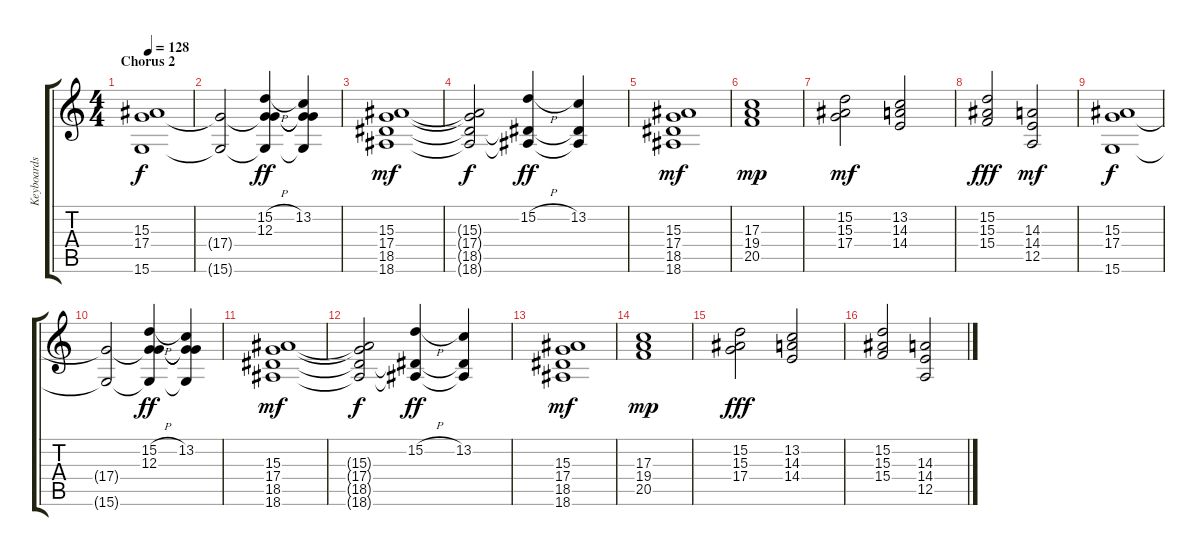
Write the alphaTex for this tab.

\track ("Keyboards" "Keyboards") {instrument stringensemble1}
\staff {score tabs}
\tuning (E4 B3 G3 D3 A2 E2) {hide}
\ts (4 4)
\section ("" "Chorus 2")
\tempo 128
\clef g2
\ks c
(15.3 17.4 15.6).1{dy f volume 12 instrument choiraahs} |
(17.4{t} 15.6{t}).2 (15.2{h} 12.3 17.4{t} 15.6{t}).4{dy ff} (13.2 12.3{t} 17.4{t} 15.6{t}).4 |
(15.3 17.4 18.5 18.6).1{dy mf} |
(15.3{t} 17.4{t} 18.5{t} 18.6{t}).2{dy f} (15.2{h} 18.5{t} 18.6{t}).4{dy ff} (13.2 18.5{t} 18.6{t}).4 |
(15.3 17.4 18.5 18.6).1{dy mf} |
(17.3 19.4 20.5).1{dy mp} |
(15.2 15.3 17.4).2{dy mf} (13.2 14.3 14.4).2 |
(15.2 15.3 15.4).2{dy fff} (14.3 14.4 12.5).2{dy mf} |
(15.3 17.4 15.6).1{dy f} |
(17.4{t} 15.6{t}).2 (15.2{h} 12.3 17.4{t} 15.6{t}).4{dy ff} (13.2 12.3{t} 17.4{t} 15.6{t}).4 |
(15.3 17.4 18.5 18.6).1{dy mf} |
(15.3{t} 17.4{t} 18.5{t} 18.6{t}).2{dy f} (15.2{h} 18.5{t} 18.6{t}).4{dy ff} (13.2 18.5{t} 18.6{t}).4 |
(15.3 17.4 18.5 18.6).1{dy mf} |
(17.3 19.4 20.5).1{dy mp} |
(15.2 15.3 17.4).2{dy fff} (13.2 14.3 14.4).2 |
(15.2 15.3 15.4).2 (14.3 14.4 12.5).2
